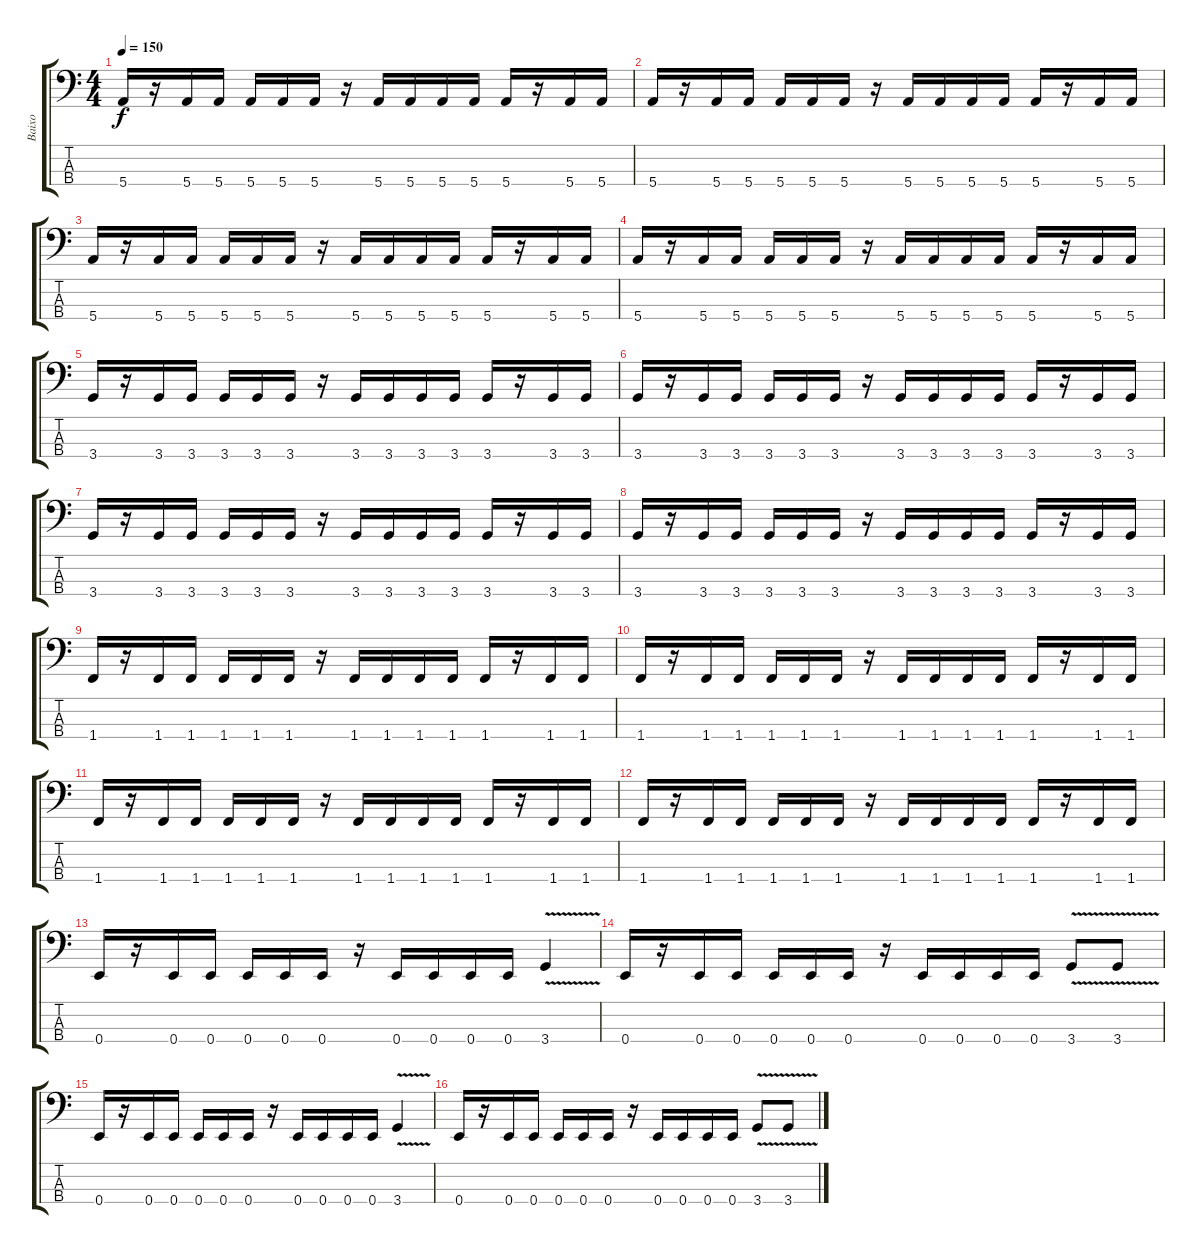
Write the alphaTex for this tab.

\track ("Baixo" "Baixo") {instrument electricbassfinger}
\staff {score tabs}
\tuning (G2 D2 A1 E1) {hide}
\ts (4 4)
\tempo 150
\clef f4
\ks c
5.4.16{dy f} r.16 5.4.16 5.4.16 5.4.16 5.4.16 5.4.16 r.16 5.4.16 5.4.16 5.4.16 5.4.16 5.4.16 r.16 5.4.16 5.4.16 |
5.4.16 r.16 5.4.16 5.4.16 5.4.16 5.4.16 5.4.16 r.16 5.4.16 5.4.16 5.4.16 5.4.16 5.4.16 r.16 5.4.16 5.4.16 |
5.4.16 r.16 5.4.16 5.4.16 5.4.16 5.4.16 5.4.16 r.16 5.4.16 5.4.16 5.4.16 5.4.16 5.4.16 r.16 5.4.16 5.4.16 |
5.4.16 r.16 5.4.16 5.4.16 5.4.16 5.4.16 5.4.16 r.16 5.4.16 5.4.16 5.4.16 5.4.16 5.4.16 r.16 5.4.16 5.4.16 |
3.4.16 r.16 3.4.16 3.4.16 3.4.16 3.4.16 3.4.16 r.16 3.4.16 3.4.16 3.4.16 3.4.16 3.4.16 r.16 3.4.16 3.4.16 |
3.4.16 r.16 3.4.16 3.4.16 3.4.16 3.4.16 3.4.16 r.16 3.4.16 3.4.16 3.4.16 3.4.16 3.4.16 r.16 3.4.16 3.4.16 |
3.4.16 r.16 3.4.16 3.4.16 3.4.16 3.4.16 3.4.16 r.16 3.4.16 3.4.16 3.4.16 3.4.16 3.4.16 r.16 3.4.16 3.4.16 |
3.4.16 r.16 3.4.16 3.4.16 3.4.16 3.4.16 3.4.16 r.16 3.4.16 3.4.16 3.4.16 3.4.16 3.4.16 r.16 3.4.16 3.4.16 |
1.4.16 r.16 1.4.16 1.4.16 1.4.16 1.4.16 1.4.16 r.16 1.4.16 1.4.16 1.4.16 1.4.16 1.4.16 r.16 1.4.16 1.4.16 |
1.4.16 r.16 1.4.16 1.4.16 1.4.16 1.4.16 1.4.16 r.16 1.4.16 1.4.16 1.4.16 1.4.16 1.4.16 r.16 1.4.16 1.4.16 |
1.4.16 r.16 1.4.16 1.4.16 1.4.16 1.4.16 1.4.16 r.16 1.4.16 1.4.16 1.4.16 1.4.16 1.4.16 r.16 1.4.16 1.4.16 |
1.4.16 r.16 1.4.16 1.4.16 1.4.16 1.4.16 1.4.16 r.16 1.4.16 1.4.16 1.4.16 1.4.16 1.4.16 r.16 1.4.16 1.4.16 |
0.4.16 r.16 0.4.16 0.4.16 0.4.16 0.4.16 0.4.16 r.16 0.4.16 0.4.16 0.4.16 0.4.16 3.4{v}.4 |
0.4.16 r.16 0.4.16 0.4.16 0.4.16 0.4.16 0.4.16 r.16 0.4.16 0.4.16 0.4.16 0.4.16 3.4{v}.8 3.4{v}.8 |
0.4.16 r.16 0.4.16 0.4.16 0.4.16 0.4.16 0.4.16 r.16 0.4.16 0.4.16 0.4.16 0.4.16 3.4{v}.4 |
0.4.16 r.16 0.4.16 0.4.16 0.4.16 0.4.16 0.4.16 r.16 0.4.16 0.4.16 0.4.16 0.4.16 3.4{v}.8 3.4{v}.8
